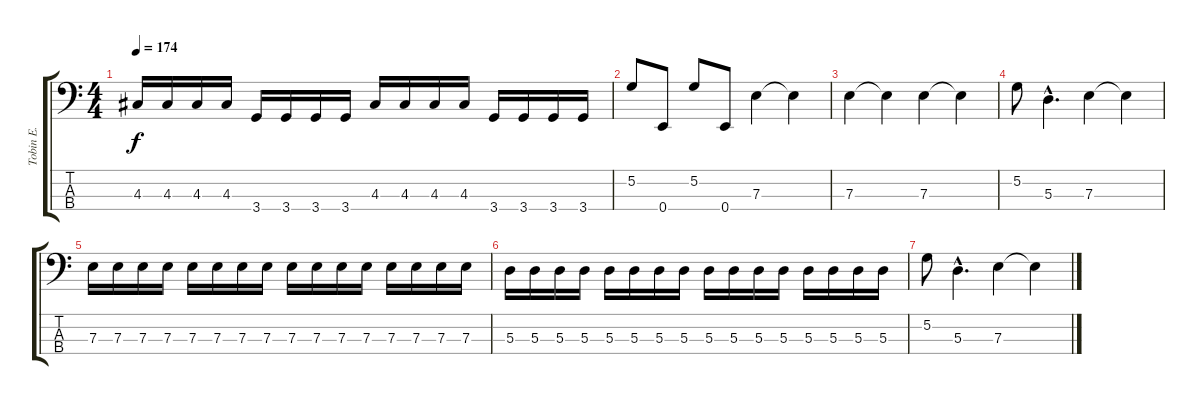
\track ("Tobin E." "Tobin E.") {instrument electricbassfinger}
\staff {score tabs}
\tuning (G2 D2 A1 E1) {hide}
\ts (4 4)
\tempo 174
\clef f4
\ks c
4.3.16{dy f} 4.3.16 4.3.16 4.3.16 3.4.16 3.4.16 3.4.16 3.4.16 4.3.16 4.3.16 4.3.16 4.3.16 3.4.16 3.4.16 3.4.16 3.4.16 |
5.2.8 0.4.8 5.2.8 0.4.8 7.3.4 7.3{t}.4 |
7.3.4 7.3{t}.4 7.3.4 7.3{t}.4 |
5.2.8 5.3{hac}.4{d} 7.3.4 7.3{t}.4 |
7.3.16 7.3.16 7.3.16 7.3.16 7.3.16 7.3.16 7.3.16 7.3.16 7.3.16 7.3.16 7.3.16 7.3.16 7.3.16 7.3.16 7.3.16 7.3.16 |
5.3.16 5.3.16 5.3.16 5.3.16 5.3.16 5.3.16 5.3.16 5.3.16 5.3.16 5.3.16 5.3.16 5.3.16 5.3.16 5.3.16 5.3.16 5.3.16 |
5.2.8 5.3{hac}.4{d} 7.3.4 7.3{t}.4
